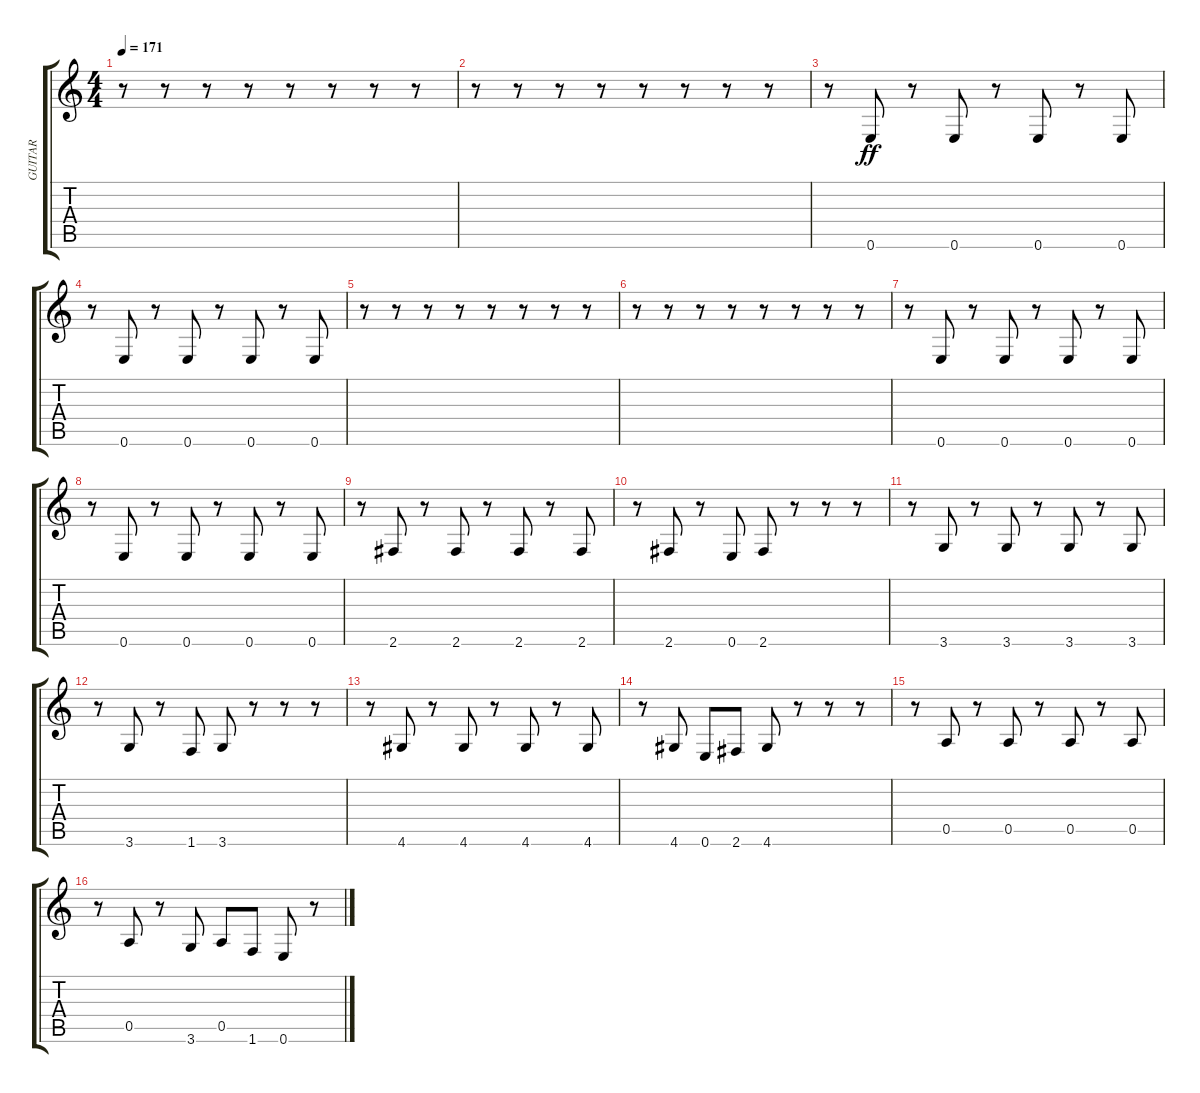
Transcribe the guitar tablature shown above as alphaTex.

\track ("GUITAR" "GUITAR") {instrument electricguitarjazz}
\staff {score tabs}
\tuning (E4 B3 G3 D3 A2 E2) {hide}
\ts (4 4)
\tempo 171
\clef g2
\ks c
r.8{dy ff} r.8 r.8 r.8 r.8 r.8 r.8 r.8 |
r.8 r.8 r.8 r.8 r.8 r.8 r.8 r.8 |
r.8 0.6.8 r.8 0.6.8 r.8 0.6.8 r.8 0.6.8 |
r.8 0.6.8 r.8 0.6.8 r.8 0.6.8 r.8 0.6.8 |
r.8 r.8 r.8 r.8 r.8 r.8 r.8 r.8 |
r.8 r.8 r.8 r.8 r.8 r.8 r.8 r.8 |
r.8 0.6.8 r.8 0.6.8 r.8 0.6.8 r.8 0.6.8 |
r.8 0.6.8 r.8 0.6.8 r.8 0.6.8 r.8 0.6.8 |
r.8 2.6.8 r.8 2.6.8 r.8 2.6.8 r.8 2.6.8 |
r.8 2.6.8 r.8 0.6.8 2.6.8 r.8 r.8 r.8 |
r.8 3.6.8 r.8 3.6.8 r.8 3.6.8 r.8 3.6.8 |
r.8 3.6.8 r.8 1.6.8 3.6.8 r.8 r.8 r.8 |
r.8 4.6.8 r.8 4.6.8 r.8 4.6.8 r.8 4.6.8 |
r.8 4.6.8 0.6.8 2.6.8 4.6.8 r.8 r.8 r.8 |
r.8 0.5.8 r.8 0.5.8 r.8 0.5.8 r.8 0.5.8 |
r.8 0.5.8 r.8 3.6.8 0.5.8 1.6.8 0.6.8 r.8
